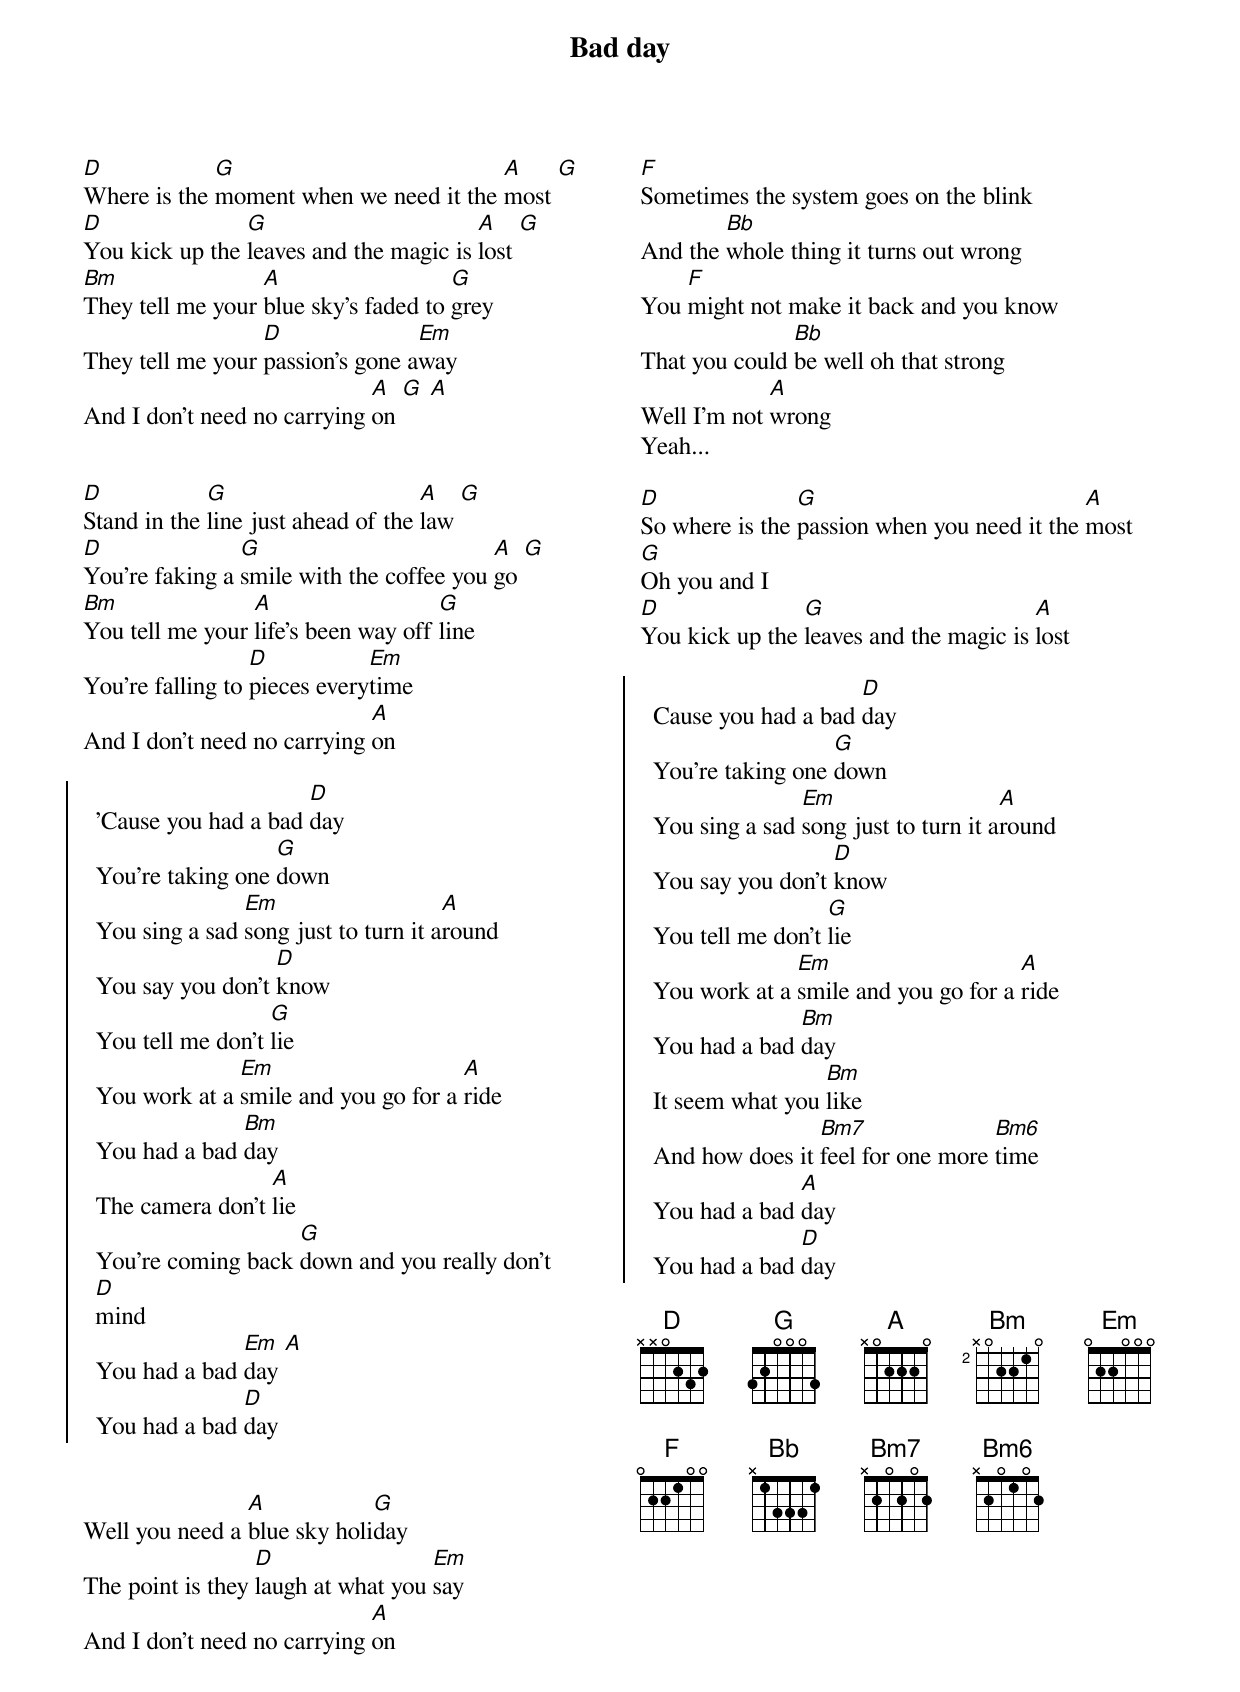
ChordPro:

{title: Bad day}
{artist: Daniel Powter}
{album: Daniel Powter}
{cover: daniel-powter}
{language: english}
{columns: 2}
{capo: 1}
{define: D frets X X 0 2 3 2}
{define: G frets 3 2 0 0 0 3}
{define: A frets X 0 2 2 2 0}
{define: Bm base-fret 2 frets X 0 2 2 1 0}
{define: B& base-fret 1 frets X 0 2 2 2 0}
{define: F base-fret 1 frets 0 2 2 1 0 0}
{define: Bm7 frets X 2 0 2 0 2}
{define: Bm6 frets X 2 0 1 0 2}

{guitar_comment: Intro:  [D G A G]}


[D]Where is the [G]moment when we need it the [A]most [G]
[D]You kick up the [G]leaves and the magic is [A]lost [G]
[Bm]They tell me your [A]blue sky's faded to [G]grey
They tell me your [D]passion's gone a[Em]way
And I don't need no carrying [A]on [G] [A]


[D]Stand in the [G]line just ahead of the [A]law [G]
[D]You're faking a [G]smile with the coffee you [A]go [G]
[Bm]You tell me your [A]life's been way off [G]line
You're falling to [D]pieces every[Em]time
And I don't need no carrying [A]on

{start_of_chorus}
  'Cause you had a bad [D]day
  You're taking one [G]down
  You sing a sad [Em]song just to turn it a[A]round
  You say you don't [D]know
  You tell me don't [G]lie
  You work at a [Em]smile and you go for a [A]ride
  You had a bad [Bm]day
  The camera don't [A]lie
  You're coming back [G]down and you really don't [D]mind
  You had a bad [Em]day [A]
  You had a bad [D]day
{end_of_chorus}

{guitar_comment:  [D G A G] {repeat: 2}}

{start_of_bridge}
Well you need a [A]blue sky holi[G]day
The point is they [D]laugh at what you [Em]say
And I don't need no carrying [A]on
{end_of_bridge}

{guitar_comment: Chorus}

{start_of_bridge}
[F]Sometimes the system goes on the blink
And the [Bb]whole thing it turns out wrong
You [F]might not make it back and you know
That you could [Bb]be well oh that strong
Well I'm not [A]wrong
Yeah...
{end_of_bridge}

{start_of_bridge}
[D]So where is the [G]passion when you need it the [A]most
[G]Oh you and I
[D]You kick up the [G]leaves and the magic is [A]lost
{end_of_bridge}

{start_of_chorus}
  Cause you had a bad [D]day
  You're taking one [G]down
  You sing a sad [Em]song just to turn it a[A]round
  You say you don't [D]know
  You tell me don't [G]lie
  You work at a [Em]smile and you go for a [A]ride
  You had a bad [Bm]day
  It seem what you [Bm]like
  And how does it [Bm7]feel for one more [Bm6]time
  You had a bad [A]day
  You had a bad [D]day
{end_of_chorus}

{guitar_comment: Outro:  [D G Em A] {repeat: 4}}
